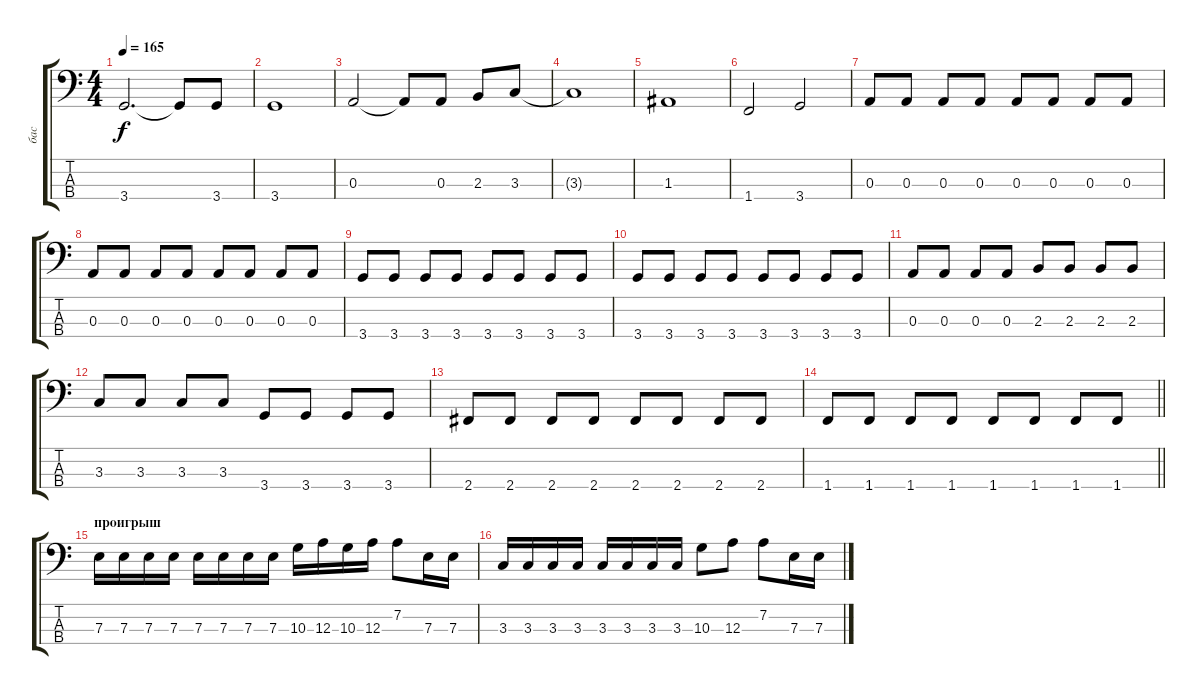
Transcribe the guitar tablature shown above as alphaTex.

\track ("бас" "бас") {instrument electricbassfinger}
\staff {score tabs}
\tuning (G2 D2 A1 E1) {hide}
\ts (4 4)
\tempo 165
\clef f4
\ks c
3.4.2{d dy f} 3.4{t}.8 3.4.8 |
3.4.1 |
0.3.2 0.3{t}.8 0.3.8 2.3.8 3.3.8 |
3.3{t}.1 |
1.3.1 |
1.4.2 3.4.2 |
0.3.8 0.3.8 0.3.8 0.3.8 0.3.8 0.3.8 0.3.8 0.3.8 |
0.3.8 0.3.8 0.3.8 0.3.8 0.3.8 0.3.8 0.3.8 0.3.8 |
3.4.8 3.4.8 3.4.8 3.4.8 3.4.8 3.4.8 3.4.8 3.4.8 |
3.4.8 3.4.8 3.4.8 3.4.8 3.4.8 3.4.8 3.4.8 3.4.8 |
0.3.8 0.3.8 0.3.8 0.3.8 2.3.8 2.3.8 2.3.8 2.3.8 |
3.3.8 3.3.8 3.3.8 3.3.8 3.4.8 3.4.8 3.4.8 3.4.8 |
2.4.8 2.4.8 2.4.8 2.4.8 2.4.8 2.4.8 2.4.8 2.4.8 |
\barLineRight lightlight
1.4.8 1.4.8 1.4.8 1.4.8 1.4.8 1.4.8 1.4.8 1.4.8 |
\section ("" "проигрыш")
7.3.16 7.3.16 7.3.16 7.3.16 7.3.16 7.3.16 7.3.16 7.3.16 10.3.16 12.3.16 10.3.16 12.3.16 7.2.8 7.3.16 7.3.16 |
3.3.16 3.3.16 3.3.16 3.3.16 3.3.16 3.3.16 3.3.16 3.3.16 10.3.8 12.3.8 7.2.8 7.3.16 7.3.16
